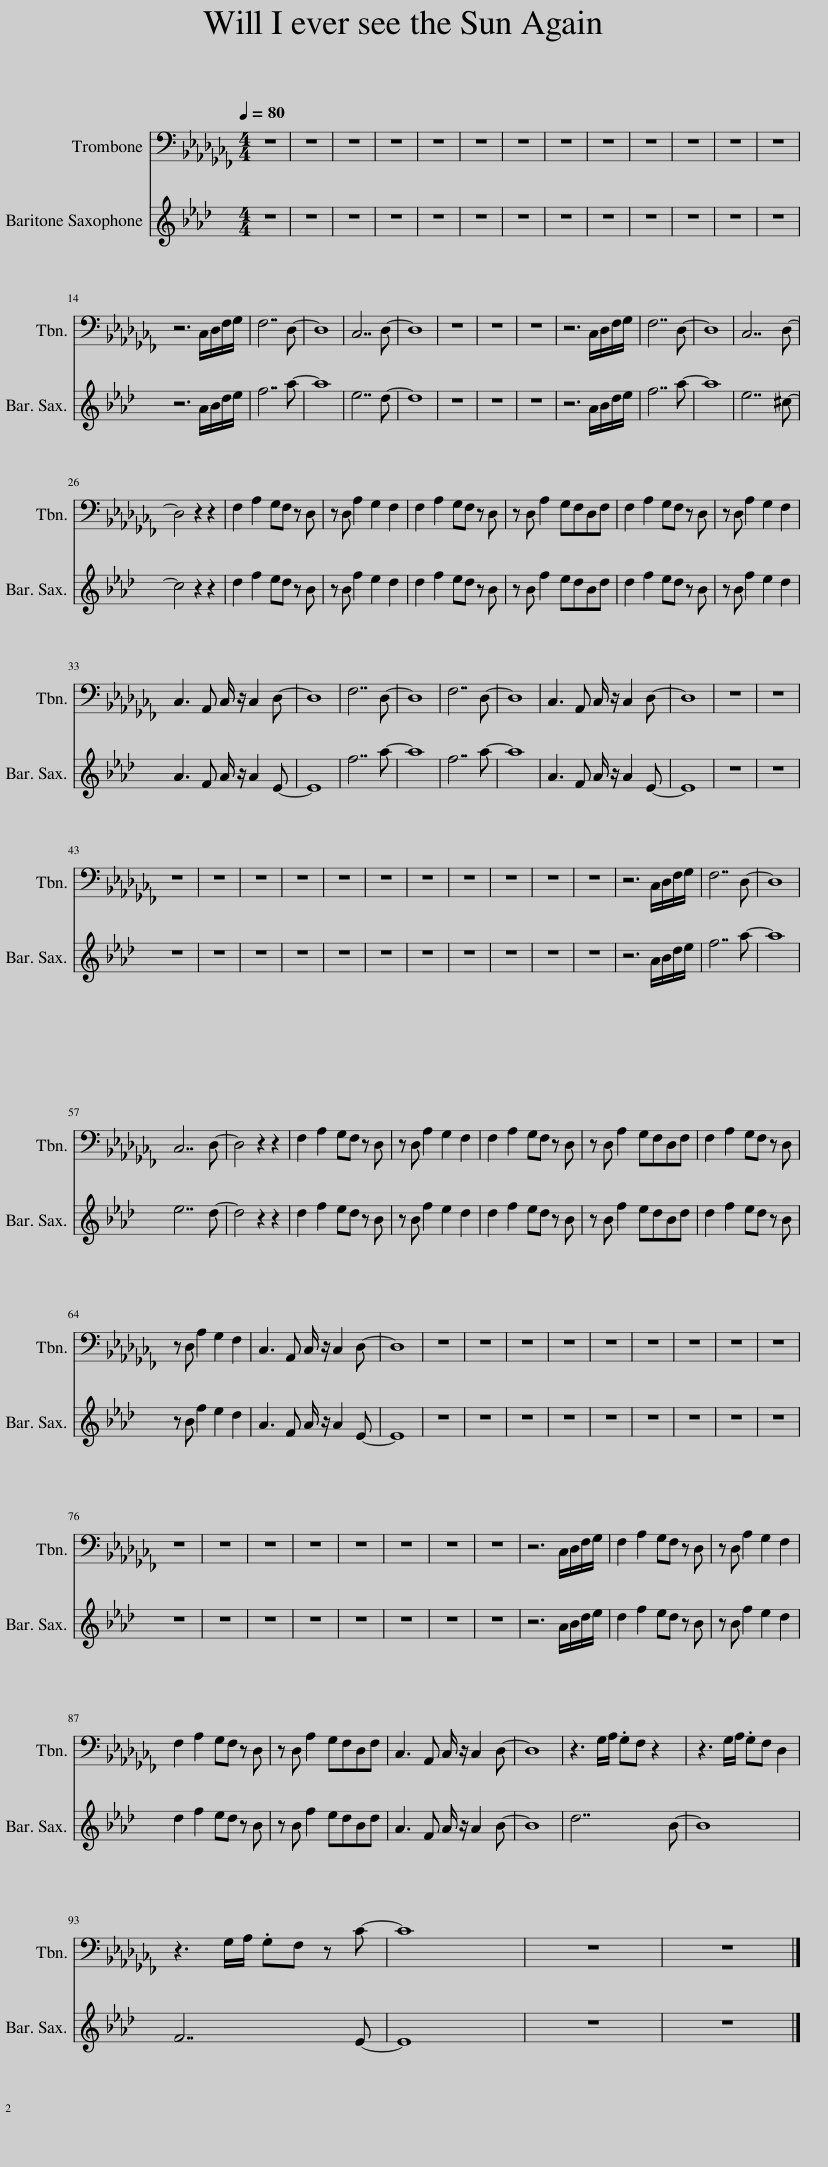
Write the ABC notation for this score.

X:1
%%score 1 2
L:1/8
Q:1/4=80
M:4/4
I:linebreak $
K:Cb
V:1 bass
V:2 treble transpose=-21
V:1
 z8 | z8 | z8 | z8 | z8 | %5
 z8 | z8 | z8 | z8 | z8 | %10
 z8 | z8 | z8 |$ z6 C,/D,/F,/G,/ | F,7 D,- | %15
 D,8 | C,7 D,- | D,8 | z8 | z8 | %20
 z8 | z6 C,/D,/F,/G,/ | F,7 D,- | D,8 | C,7 D,- |$ %25
 D,4 z2 z2 | F,2 A,2 G,F, z D, | z D, A,2 G,2 F,2 | F,2 A,2 G,F, z D, | z D, A,2 G,F,D,F, | %30
 F,2 A,2 G,F, z D, | z D, A,2 G,2 F,2 |$ C,3 A,, C,/ z/ C,2 D,- | D,8 | F,7 D,- | %35
 D,8 | F,7 D,- | D,8 | C,3 A,, C,/ z/ C,2 D,- | D,8 | %40
 z8 | z8 |$ z8 | z8 | z8 | %45
 z8 | z8 | z8 | z8 | z8 | %50
 z8 | z8 | z8 | z6 C,/D,/F,/G,/ | F,7 D,- | %55
 D,8 |$ C,7 D,- | D,4 z2 z2 | F,2 A,2 G,F, z D, | z D, A,2 G,2 F,2 | %60
 F,2 A,2 G,F, z D, | z D, A,2 G,F,D,F, | F,2 A,2 G,F, z D, |$ z D, A,2 G,2 F,2 | C,3 A,, C,/ z/ C,2 D,- | %65
 D,8 | z8 | z8 | z8 | z8 | %70
 z8 | z8 | z8 | z8 | z8 |$ %75
 z8 | z8 | z8 | z8 | z8 | %80
 z8 | z8 | z8 | z6 C,/D,/F,/G,/ | F,2 A,2 G,F, z D, | %85
 z D, A,2 G,2 F,2 |$ F,2 A,2 G,F, z D, | z D, A,2 G,F,D,F, | C,3 A,, C,/ z/ C,2 D,- | D,8 | %90
 z3 G,/A,/ .G,F, z2 | z3 G,/A,/ .G,F, D,2 |$ z3 G,/A,/ .G,F, z C- | C8 | z8 | %95
 z8 |] %96
V:2
[K:Ab] z8 | z8 | z8 | z8 | z8 | %5
 z8 | z8 | z8 | z8 | z8 | %10
 z8 | z8 | z8 |$ z6 A/B/d/e/ | f7 a- | %15
 a8 | e7 d- | d8 | z8 | z8 | %20
 z8 | z6 A/B/d/e/ | f7 a- | a8 | e7 ^c- |$ %25
 c4 z2 z2 | d2 f2 ed z B | z B f2 e2 d2 | d2 f2 ed z B | z B f2 edBd | %30
 d2 f2 ed z B | z B f2 e2 d2 |$ A3 F A/ z/ A2 E- | E8 | f7 a- | %35
 a8 | f7 a- | a8 | A3 F A/ z/ A2 E- | E8 | %40
 z8 | z8 |$ z8 | z8 | z8 | %45
 z8 | z8 | z8 | z8 | z8 | %50
 z8 | z8 | z8 | z6 A/B/d/e/ | f7 a- | %55
 a8 |$ e7 d- | d4 z2 z2 | d2 f2 ed z B | z B f2 e2 d2 | %60
 d2 f2 ed z B | z B f2 edBd | d2 f2 ed z B |$ z B f2 e2 d2 | A3 F A/ z/ A2 E- | %65
 E8 | z8 | z8 | z8 | z8 | %70
 z8 | z8 | z8 | z8 | z8 |$ %75
 z8 | z8 | z8 | z8 | z8 | %80
 z8 | z8 | z8 | z6 A/B/d/e/ | d2 f2 ed z B | %85
 z B f2 e2 d2 |$ d2 f2 ed z B | z B f2 edBd | A3 F A/ z/ A2 B- | B8 | %90
 d7 B- | B8 |$ F7 E- | E8 | z8 | %95
 z8 |] %96
